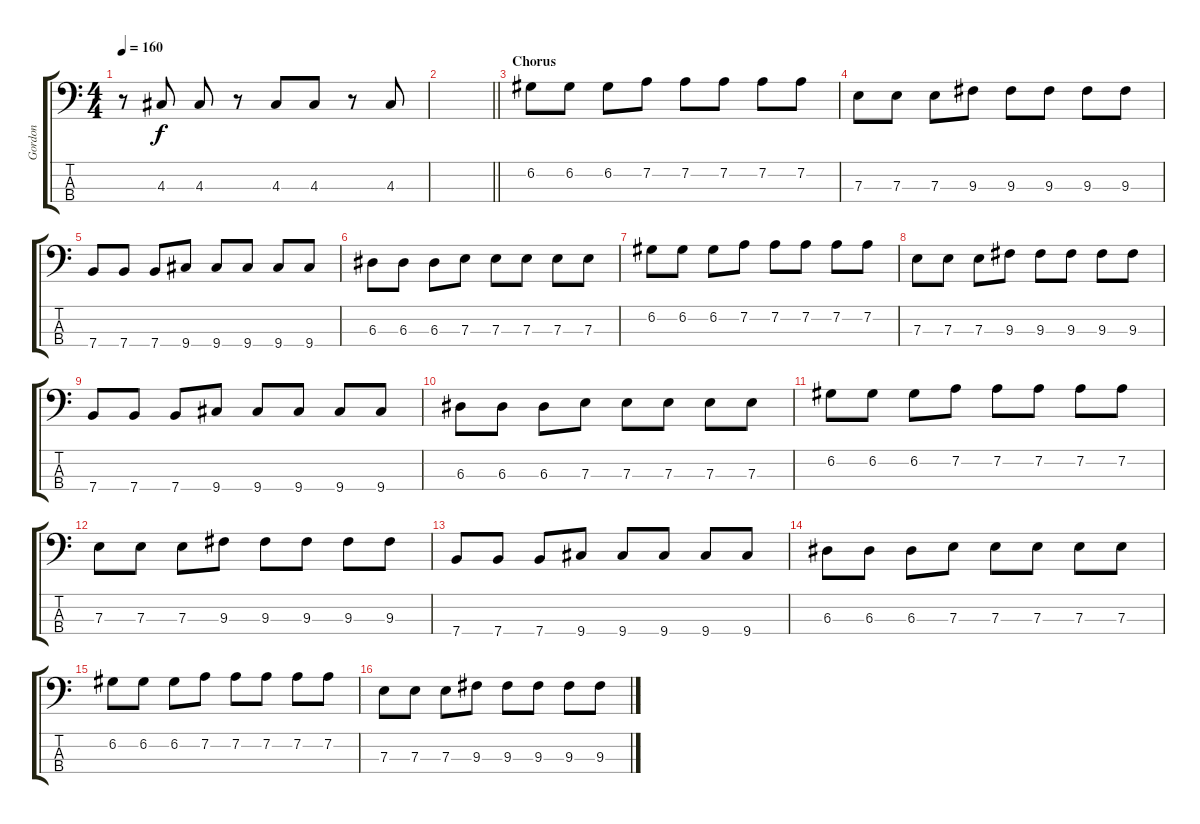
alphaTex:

\track ("Gordon" "Gordon") {instrument electricbassfinger}
\staff {score tabs}
\tuning (G2 D2 A1 E1) {hide}
\ts (4 4)
\tempo 160
\clef f4
\ks c
r.8{dy f} 4.3.8 4.3.8 r.8 4.3.8 4.3.8 r.8 4.3.8 |
\barLineRight lightlight
|
\section ("" "Chorus")
6.2.8 6.2.8 6.2.8 7.2.8 7.2.8 7.2.8 7.2.8 7.2.8 |
7.3.8 7.3.8 7.3.8 9.3.8 9.3.8 9.3.8 9.3.8 9.3.8 |
7.4.8 7.4.8 7.4.8 9.4.8 9.4.8 9.4.8 9.4.8 9.4.8 |
6.3.8 6.3.8 6.3.8 7.3.8 7.3.8 7.3.8 7.3.8 7.3.8 |
6.2.8 6.2.8 6.2.8 7.2.8 7.2.8 7.2.8 7.2.8 7.2.8 |
7.3.8 7.3.8 7.3.8 9.3.8 9.3.8 9.3.8 9.3.8 9.3.8 |
7.4.8 7.4.8 7.4.8 9.4.8 9.4.8 9.4.8 9.4.8 9.4.8 |
6.3.8 6.3.8 6.3.8 7.3.8 7.3.8 7.3.8 7.3.8 7.3.8 |
6.2.8 6.2.8 6.2.8 7.2.8 7.2.8 7.2.8 7.2.8 7.2.8 |
7.3.8 7.3.8 7.3.8 9.3.8 9.3.8 9.3.8 9.3.8 9.3.8 |
7.4.8 7.4.8 7.4.8 9.4.8 9.4.8 9.4.8 9.4.8 9.4.8 |
6.3.8 6.3.8 6.3.8 7.3.8 7.3.8 7.3.8 7.3.8 7.3.8 |
6.2.8 6.2.8 6.2.8 7.2.8 7.2.8 7.2.8 7.2.8 7.2.8 |
7.3.8 7.3.8 7.3.8 9.3.8 9.3.8 9.3.8 9.3.8 9.3.8
